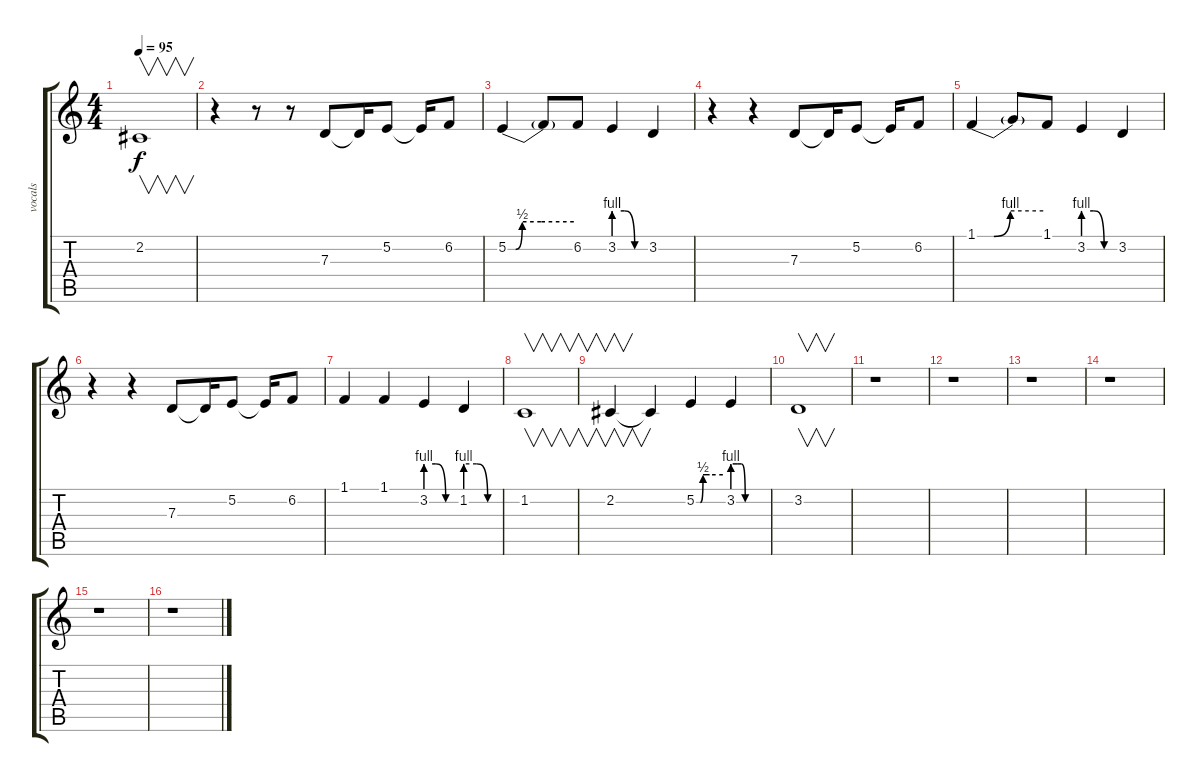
\track ("vocals" "vocals") {instrument lead2sawtooth}
\staff {score tabs}
\tuning (E4 B3 G3 D3 A2 E2) {hide}
\ts (4 4)
\tempo 95
\clef g2
\ks c
2.2.1{v dy f} |
r.4 r.8 r.8 7.3.8 7.3{t}.16 5.2.8 5.2{t}.16 6.2.8 |
5.2{be (custom 0 0 7 0 13 2 30 2 60 2)}.4 5.2{t}.8 6.2.8 3.2{be (custom 0 4 20 4 40 0 60 0)}.4 3.2.4 |
r.4 r.4 7.3.8 7.3{t}.16 5.2.8 5.2{t}.16 6.2.8 |
1.1{be (custom 0 0 15 0 30 4 60 4)}.4 1.1{t}.8 1.1.8 3.2{be (custom 0 4 20 4 40 0 60 0)}.4 3.2.4 |
r.4 r.4 7.3.8 7.3{t}.16 5.2.8 5.2{t}.16 6.2.8 |
1.1.4 1.1.4 3.2{be (custom 0 4 20 4 40 0 60 0)}.4 1.2{be (custom 0 4 20 4 40 0 60 0)}.4 |
1.2.1{v} |
2.2.4{v} 2.2{t}.4 5.2{be (custom 0 0 9 0 15 2 30 2 60 2)}.4 3.2{be (custom 0 4 8 4 15 4 22 0 40 0 60 0)}.4 |
3.2.1{v} |
r.1 |
r.1 |
r.1 |
r.1 |
r.1 |
r.1
